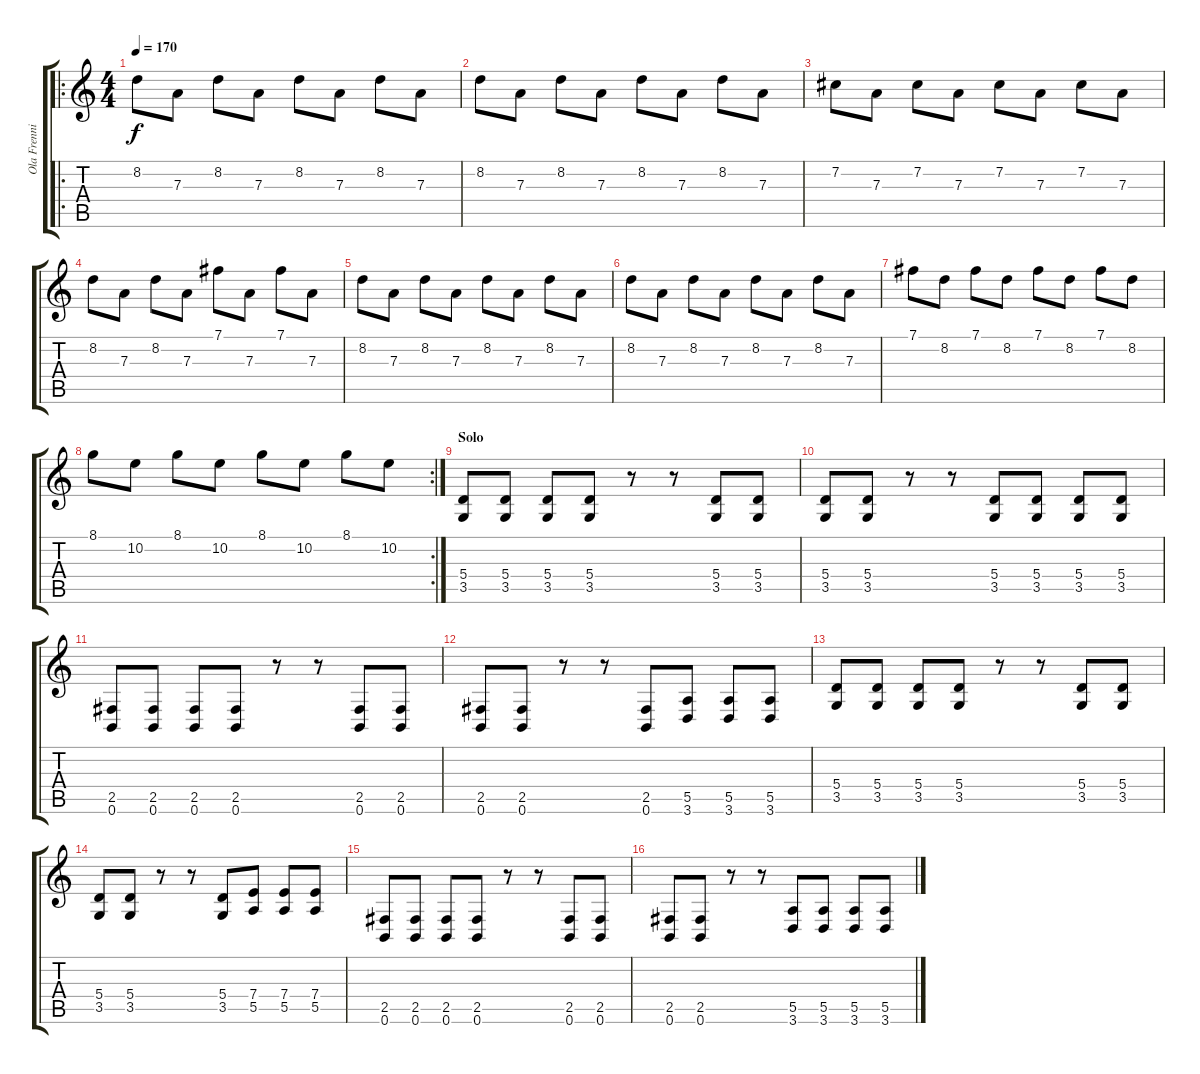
\track ("Ola Frenning" "Ola Frenni") {instrument distortionguitar}
\staff {score tabs}
\tuning (B3 Gb3 D3 A2 E2 B1) {hide}
\ro
\ts (4 4)
\tempo 170
\clef g2
\ks c
8.2.8{dy f} 7.3.8 8.2.8 7.3.8 8.2.8 7.3.8 8.2.8 7.3.8 |
8.2.8 7.3.8 8.2.8 7.3.8 8.2.8 7.3.8 8.2.8 7.3.8 |
7.2.8 7.3.8 7.2.8 7.3.8 7.2.8 7.3.8 7.2.8 7.3.8 |
8.2.8 7.3.8 8.2.8 7.3.8 7.1.8 7.3.8 7.1.8 7.3.8 |
8.2.8 7.3.8 8.2.8 7.3.8 8.2.8 7.3.8 8.2.8 7.3.8 |
8.2.8 7.3.8 8.2.8 7.3.8 8.2.8 7.3.8 8.2.8 7.3.8 |
7.1.8 8.2.8 7.1.8 8.2.8 7.1.8 8.2.8 7.1.8 8.2.8 |
\rc 2
8.1.8 10.2.8 8.1.8 10.2.8 8.1.8 10.2.8 8.1.8 10.2.8 |
\section ("" "Solo")
(5.4 3.5).8 (5.4 3.5).8 (5.4 3.5).8 (5.4 3.5).8 r.8 r.8 (5.4 3.5).8 (5.4 3.5).8 |
(5.4 3.5).8 (5.4 3.5).8 r.8 r.8 (5.4 3.5).8 (5.4 3.5).8 (5.4 3.5).8 (5.4 3.5).8 |
(2.5 0.6).8 (2.5 0.6).8 (2.5 0.6).8 (2.5 0.6).8 r.8 r.8 (2.5 0.6).8 (2.5 0.6).8 |
(2.5 0.6).8 (2.5 0.6).8 r.8 r.8 (2.5 0.6).8 (5.5 3.6).8 (5.5 3.6).8 (5.5 3.6).8 |
(5.4 3.5).8 (5.4 3.5).8 (5.4 3.5).8 (5.4 3.5).8 r.8 r.8 (5.4 3.5).8 (5.4 3.5).8 |
(5.4 3.5).8 (5.4 3.5).8 r.8 r.8 (5.4 3.5).8 (7.4 5.5).8 (7.4 5.5).8 (7.4 5.5).8 |
(2.5 0.6).8 (2.5 0.6).8 (2.5 0.6).8 (2.5 0.6).8 r.8 r.8 (2.5 0.6).8 (2.5 0.6).8 |
(2.5 0.6).8 (2.5 0.6).8 r.8 r.8 (5.5 3.6).8 (5.5 3.6).8 (5.5 3.6).8 (5.5 3.6).8
